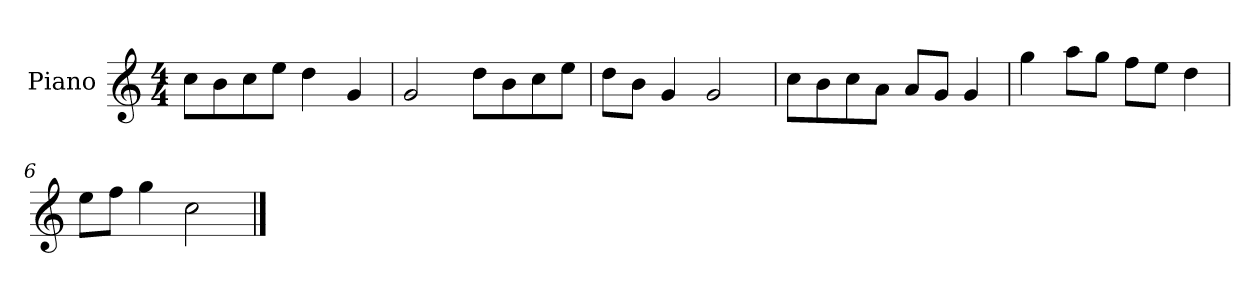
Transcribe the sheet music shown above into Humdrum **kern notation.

**kern
*part1
*staff1
*I"Piano
*I'P-no
*clefG2
*k[]
*M4/4
*MM90
=1
8cc\L
8b\
8cc\
8ee\J
4dd\
4g/
=2
2g/
8dd\L
8b\
8cc\
8ee\J
=3
8dd\L
8b\J
4g/
2g/
=4
8cc\L
8b\
8cc\
8a\J
8a/L
8g/J
4g/
=5
4gg\
8aa\L
8gg\J
8ff\L
8ee\J
4dd\
=6
8ee\L
8ff\J
4gg\
2cc\
==
*-
